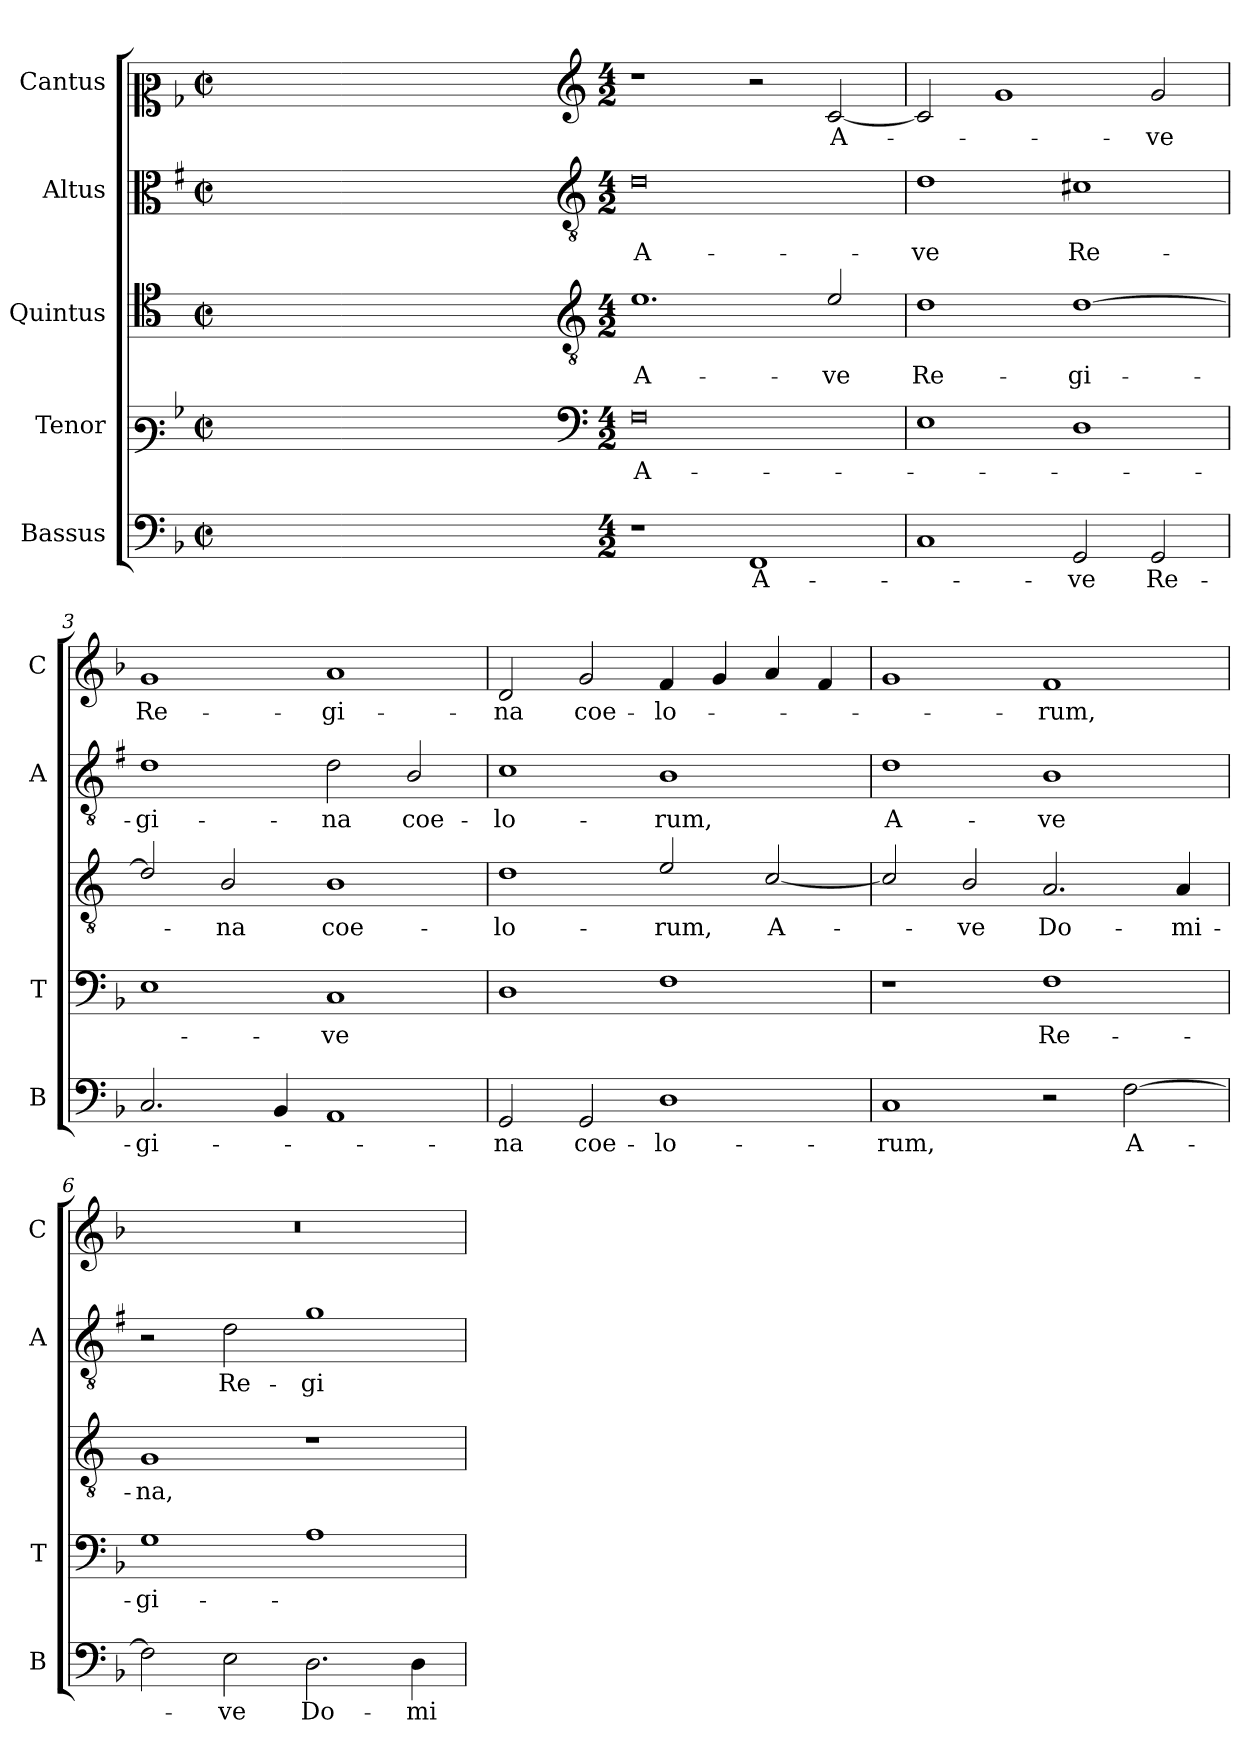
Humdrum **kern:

**kern	**text	**kern	**text	**kern	**text	**kern	**text	**kern	**text
*part5	*part5	*part4	*part4	*part3	*part3	*part2	*part2	*part1	*part1
*staff5	*staff5	*staff4	*staff4	*staff3	*staff3	*staff2	*staff2	*staff1	*staff1
*I"Bassus	*	*I"Tenor	*	*I"Quintus	*	*I"Altus	*	*I"Cantus	*
*I'B	*	*I'T	*	*	*	*I'A	*	*I'C	*
*clefF4	*	*clefF3	*	*clefC4	*	*clefC3	*	*clefC2	*
*	*	*	*	*ITrd4c7	*	*ITrd1c2	*	*	*
*k[b-]	*	*k[b-]	*	*k[b-]	*	*k[b-]	*	*k[b-]	*
*F:	*	*F:	*	*F:	*	*F:	*	*F:	*
*M2/2	*	*M2/2	*	*M2/2	*	*M2/2	*	*M2/2	*
*met(c|)	*	*met(c|)	*	*met(c|)	*	*met(c|)	*	*met(c|)	*
=	=	=	=	=	=	=	=	=	=
1ryy	.	1ryy	.	1ryy	.	1ryy	.	1ryy	.
=1X-	=1X-	=1X-	=1X-	=1X-	=1X-	=1X-	=1X-	=1X-	=1X-
4ryy	.	4ryy	.	4ryy	.	4ryy	.	4ryy	.
4ryy	.	4ryy	.	4ryy	.	4ryy	.	4ryy	.
4ryy	.	4ryy	.	4ryy	.	4ryy	.	4ryy	.
4ryy	.	4ryy	.	4ryy	.	4ryy	.	4ryy	.
=1-	=1-	=1-	=1-	=1-	=1-	=1-	=1-	=1-	=1-
*	*	*clefF4	*	*clefGv2	*	*clefGv2	*	*clefG2	*
*M4/2	*	*M4/2	*	*M4/2	*	*M4/2	*	*M4/2	*
!	!	!	!LO:LY:b	!	!LO:LY:b	!	!LO:LY:b	!	!
1r	.	0F	A-	1.A	A-	0c	A-	1r	.
!	!LO:LY:b	!	!	!	!	!	!	!	!
1FF	A-	.	.	.	.	.	.	2r	.
!	!	!	!	!	!LO:LY:b	!	!	!	!LO:LY:b
.	.	.	.	2A/	-ve	.	.	[2c/	A-
=2	=2	=2	=2	=2	=2	=2	=2	=2	=2
!	!	!	!	!	!LO:LY:b	!	!LO:LY:b	!	!
1C	.	1E	.	1G	Re-	1c	-ve	2c/]	.
.	.	.	.	.	.	.	.	1g	.
!	!LO:LY:b	!	!	!	!LO:LY:b	!	!LO:LY:b	!	!
2GG/	-ve	1D	.	[1G	-gi-	1Bn	Re-	.	.
!	!LO:LY:b	!	!	!	!	!	!	!	!LO:LY:b
2GG/	Re-	.	.	.	.	.	.	2g/	-ve
=3	=3	=3	=3	=3	=3	=3	=3	=3	=3
!	!LO:LY:b	!	!	!	!	!	!LO:LY:b	!	!LO:LY:b
2.C/	-gi-	1E	.	2G/]	.	1c	-gi-	1g	Re-
!	!	!	!	!	!LO:LY:b	!	!	!	!
.	.	.	.	2E/	-na	.	.	.	.
4BB-/	.	.	.	.	.	.	.	.	.
!	!	!	!LO:LY:b	!	!LO:LY:b	!	!LO:LY:b	!	!LO:LY:b
1AA	.	1C	-ve	1E	coe-	2c\	-na	1a	-gi-
!	!	!	!	!	!	!	!LO:LY:b	!	!
.	.	.	.	.	.	2A/	coe-	.	.
=4	=4	=4	=4	=4	=4	=4	=4	=4	=4
!	!LO:LY:b	!	!	!	!LO:LY:b	!	!LO:LY:b	!	!LO:LY:b
2GG/	-na	1D	.	1G	-lo-	1B-	-lo-	2d/	-na
!	!LO:LY:b	!	!	!	!	!	!	!	!LO:LY:b
2GG/	coe-	.	.	.	.	.	.	2g/	coe-
!	!LO:LY:b	!	!	!	!LO:LY:b	!	!LO:LY:b	!	!LO:LY:b
1D	-lo-	1F	.	2A/	-rum,	1A	-rum,	4f/	-lo-
.	.	.	.	.	.	.	.	4g/	.
!	!	!	!	!	!LO:LY:b	!	!	!	!
.	.	.	.	[2F/	A-	.	.	4a/	.
.	.	.	.	.	.	.	.	4f/	.
=5	=5	=5	=5	=5	=5	=5	=5	=5	=5
!	!LO:LY:b	!	!	!	!	!	!LO:LY:b	!	!
1C	-rum,	1r	.	2F/]	.	1c	A-	1g	.
!	!	!	!	!	!LO:LY:b	!	!	!	!
.	.	.	.	2E/	-ve	.	.	.	.
!	!	!	!LO:LY:b	!	!LO:LY:b	!	!LO:LY:b	!	!LO:LY:b
2r	.	1F	Re-	2.D/	Do-	1A	-ve	1f	-rum,
!	!LO:LY:b	!	!	!	!	!	!	!	!
[2F\	A-	.	.	.	.	.	.	.	.
!	!	!	!	!	!LO:LY:b	!	!	!	!
.	.	.	.	4D/	-mi-	.	.	.	.
!!LO:LB:g=z
=6	=6	=6	=6	=6	=6	=6	=6	=6	=6
!	!	!	!LO:LY:b	!	!LO:LY:b	!	!	!	!
2F\]	.	1G	-gi-	1C	-na,	2r	.	0r	.
!	!LO:LY:b	!	!	!	!	!	!LO:LY:b	!	!
2E\	-ve	.	.	.	.	2c\	Re-	.	.
!	!LO:LY:b	!	!	!	!	!	!LO:LY:b	!	!
2.D\	Do-	1A	.	1r	.	1f	-gi-	.	.
!	!LO:LY:b	!	!	!	!	!	!	!	!
4D\	-mi-	.	.	.	.	.	.	.	.
=	=	=	=	=	=	=	=	=	=
*-	*-	*-	*-	*-	*-	*-	*-	*-	*-
